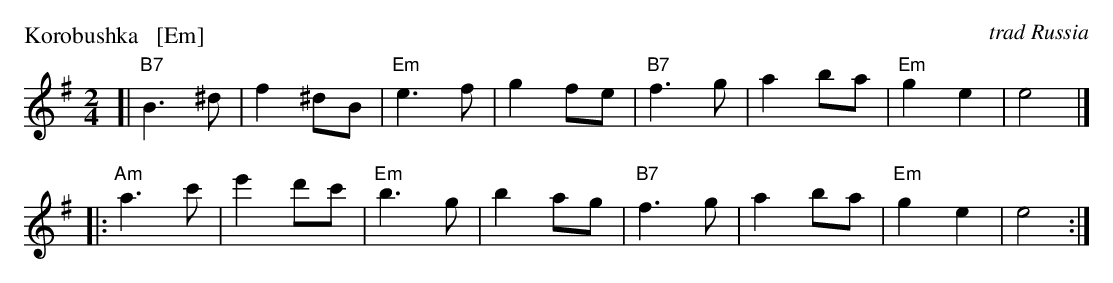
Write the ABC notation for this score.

X:1
P: Korobushka   [Em]
O: trad Russia
M: 2/4
L: 1/8
K: Em
[| "B7"B3^d | f2 ^dB | "Em"e3 f | g2 fe | "B7"f3 g | a2 ba | "Em"g2 e2 | e4 |]
|: "Am"a3 c'| e'2 d'c' | "Em"b3 g | b2 ag | "B7"f3 g | a2ba | "Em"g2 e2 | e4 :|
